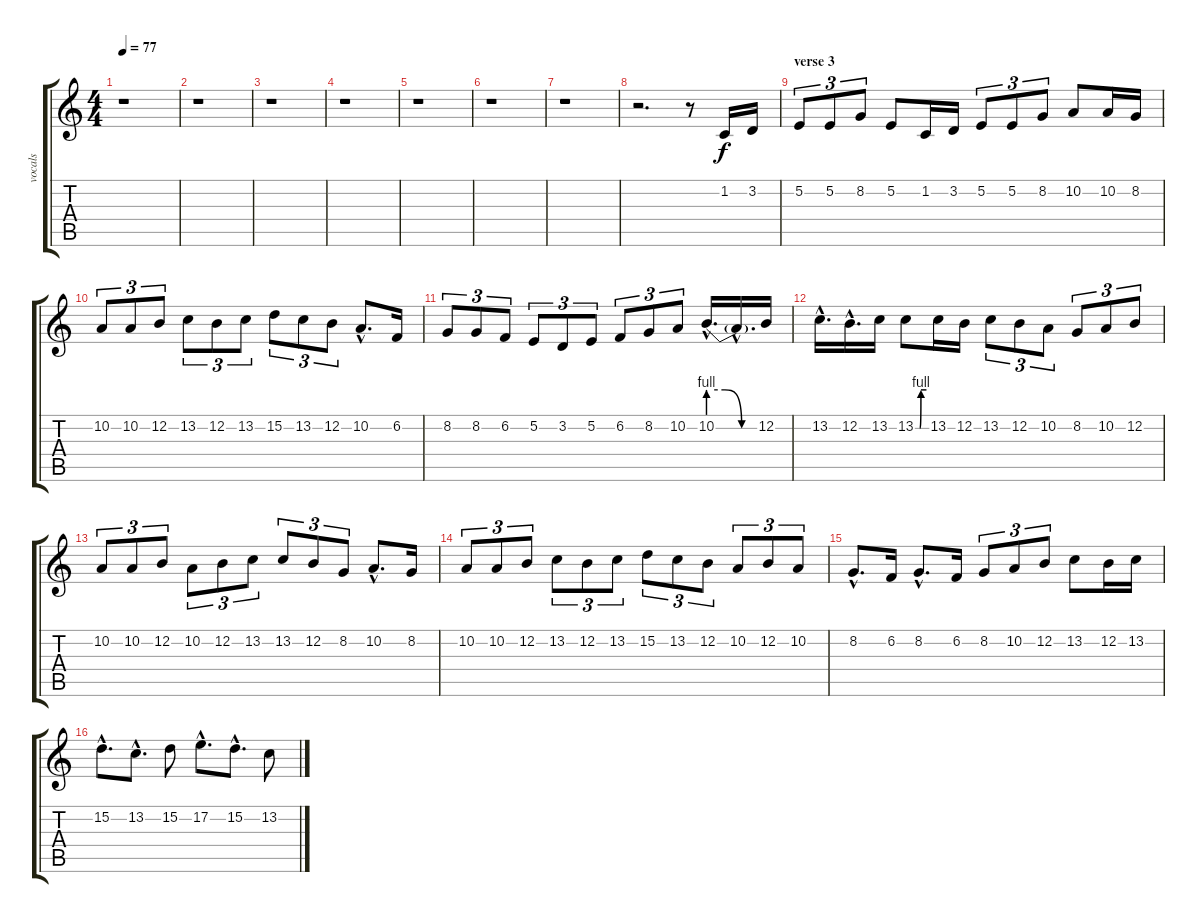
\track ("vocals" "vocals") {instrument lead2sawtooth}
\staff {score tabs}
\tuning (E4 B3 G3 D3 A2 E2) {hide}
\ts (4 4)
\section ("" "")
\tempo 77
\clef g2
\ks c
r.1{dy ff} |
r.1 |
r.1 |
r.1 |
r.1 |
r.1 |
r.1 |
r.2{d} r.8 1.2.16{dy f} 3.2.16 |
\section ("" "verse 3")
5.2.8{tu (3 2)} 5.2.8{tu (3 2)} 8.2.8{tu (3 2)} 5.2.8 1.2.16 3.2.16 5.2.8{tu (3 2)} 5.2.8{tu (3 2)} 8.2.8{tu (3 2)} 10.2.8 10.2.16 8.2.16 |
10.2.8{tu (3 2)} 10.2.8{tu (3 2)} 12.2.8{tu (3 2)} 13.2.8{tu (3 2)} 12.2.8{tu (3 2)} 13.2.8{tu (3 2)} 15.2.8{tu (3 2)} 13.2.8{tu (3 2)} 12.2.8{tu (3 2)} 10.2{hac}.8{d} 6.2.16 |
8.2.8{tu (3 2)} 8.2.8{tu (3 2)} 6.2.8{tu (3 2)} 5.2.8{tu (3 2)} 3.2.8{tu (3 2)} 5.2.8{tu (3 2)} 6.2.8{tu (3 2)} 8.2.8{tu (3 2)} 10.2.8{tu (3 2)} 10.2{be (custom 0 4 20 4 40 0 60 0) hac}.16{d} 10.2{hac t}.16{d} 12.2.16 |
13.2{hac}.16{d} 12.2{hac}.16{d} 13.2.16 13.2{be (custom 0 0 24 0 30 4 60 4)}.8 13.2.16 12.2.16 13.2.8{tu (3 2)} 12.2.8{tu (3 2)} 10.2.8{tu (3 2)} 8.2.8{tu (3 2)} 10.2.8{tu (3 2)} 12.2.8{tu (3 2)} |
10.2.8{tu (3 2)} 10.2.8{tu (3 2)} 12.2.8{tu (3 2)} 10.2.8{tu (3 2)} 12.2.8{tu (3 2)} 13.2.8{tu (3 2)} 13.2.8{tu (3 2)} 12.2.8{tu (3 2)} 8.2.8{tu (3 2)} 10.2{hac}.8{d} 8.2.16 |
10.2.8{tu (3 2)} 10.2.8{tu (3 2)} 12.2.8{tu (3 2)} 13.2.8{tu (3 2)} 12.2.8{tu (3 2)} 13.2.8{tu (3 2)} 15.2.8{tu (3 2)} 13.2.8{tu (3 2)} 12.2.8{tu (3 2)} 10.2.8{tu (3 2)} 12.2.8{tu (3 2)} 10.2.8{tu (3 2)} |
8.2{hac}.8{d} 6.2.16 8.2{hac}.8{d} 6.2.16 8.2.8{tu (3 2)} 10.2.8{tu (3 2)} 12.2.8{tu (3 2)} 13.2.8 12.2.16 13.2.16 |
15.2{hac}.8{d} 13.2{hac}.8{d} 15.2.8 17.2{hac}.8{d} 15.2{hac}.8{d} 13.2.8
